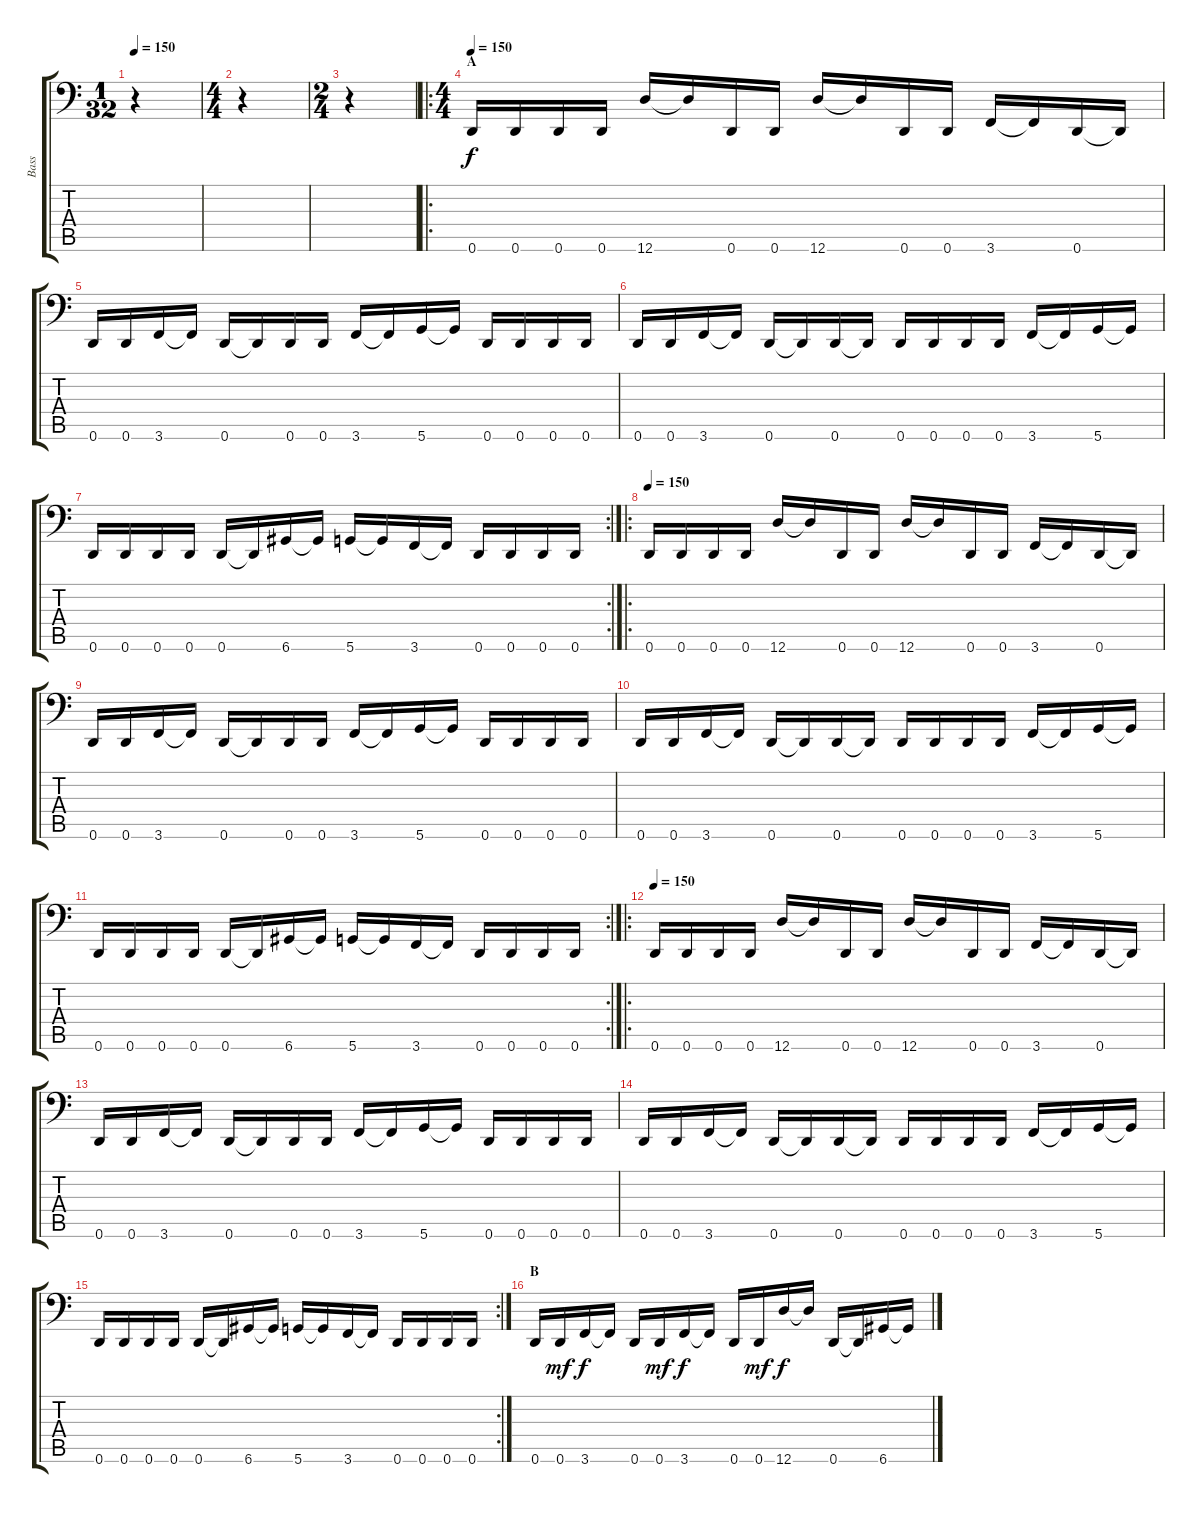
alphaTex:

\track ("Bass" "Bass") {instrument electricbassfinger}
\staff {score tabs}
\tuning (E3 B2 G2 D2 A1 D1) {hide}
\ts (1 32)
\tempo 150
\tempo 110
\tempo 150
\clef f4
\ks c
r.4{dy f instrument electricbassfinger} |
\ts (4 4)
r.4 |
\ts (2 4)
r.4 |
\ro
\ts (4 4)
\section ("" "A")
\tempo 150
0.6.16 0.6.16 0.6.16 0.6.16 12.6.16 12.6{t}.16 0.6.16 0.6.16 12.6.16 12.6{t}.16 0.6.16 0.6.16 3.6.16 3.6{t}.16 0.6.16 0.6{t}.16 |
0.6.16 0.6.16 3.6.16 3.6{t}.16 0.6.16 0.6{t}.16 0.6.16 0.6.16 3.6.16 3.6{t}.16 5.6.16 5.6{t}.16 0.6.16 0.6.16 0.6.16 0.6.16 |
0.6.16 0.6.16 3.6.16 3.6{t}.16 0.6.16 0.6{t}.16 0.6.16 0.6{t}.16 0.6.16 0.6.16 0.6.16 0.6.16 3.6.16 3.6{t}.16 5.6.16 5.6{t}.16 |
\rc 2
0.6.16 0.6.16 0.6.16 0.6.16 0.6.16 0.6{t}.16 6.6.16 6.6{t}.16 5.6.16 5.6{t}.16 3.6.16 3.6{t}.16 0.6.16 0.6.16 0.6.16 0.6.16 |
\ro
\tempo 150
0.6.16 0.6.16 0.6.16 0.6.16 12.6.16 12.6{t}.16 0.6.16 0.6.16 12.6.16 12.6{t}.16 0.6.16 0.6.16 3.6.16 3.6{t}.16 0.6.16 0.6{t}.16 |
0.6.16 0.6.16 3.6.16 3.6{t}.16 0.6.16 0.6{t}.16 0.6.16 0.6.16 3.6.16 3.6{t}.16 5.6.16 5.6{t}.16 0.6.16 0.6.16 0.6.16 0.6.16 |
0.6.16 0.6.16 3.6.16 3.6{t}.16 0.6.16 0.6{t}.16 0.6.16 0.6{t}.16 0.6.16 0.6.16 0.6.16 0.6.16 3.6.16 3.6{t}.16 5.6.16 5.6{t}.16 |
\rc 2
0.6.16 0.6.16 0.6.16 0.6.16 0.6.16 0.6{t}.16 6.6.16 6.6{t}.16 5.6.16 5.6{t}.16 3.6.16 3.6{t}.16 0.6.16 0.6.16 0.6.16 0.6.16 |
\ro
\tempo 150
0.6.16 0.6.16 0.6.16 0.6.16 12.6.16 12.6{t}.16 0.6.16 0.6.16 12.6.16 12.6{t}.16 0.6.16 0.6.16 3.6.16 3.6{t}.16 0.6.16 0.6{t}.16 |
0.6.16 0.6.16 3.6.16 3.6{t}.16 0.6.16 0.6{t}.16 0.6.16 0.6.16 3.6.16 3.6{t}.16 5.6.16 5.6{t}.16 0.6.16 0.6.16 0.6.16 0.6.16 |
0.6.16 0.6.16 3.6.16 3.6{t}.16 0.6.16 0.6{t}.16 0.6.16 0.6{t}.16 0.6.16 0.6.16 0.6.16 0.6.16 3.6.16 3.6{t}.16 5.6.16 5.6{t}.16 |
\rc 2
0.6.16 0.6.16 0.6.16 0.6.16 0.6.16 0.6{t}.16 6.6.16 6.6{t}.16 5.6.16 5.6{t}.16 3.6.16 3.6{t}.16 0.6.16 0.6.16 0.6.16 0.6.16 |
\section ("" "B")
0.6.16 0.6.16{dy mf} 3.6.16{dy f} 3.6{t}.16 0.6.16 0.6.16{dy mf} 3.6.16{dy f} 3.6{t}.16 0.6.16 0.6.16{dy mf} 12.6.16{dy f} 12.6{t}.16 0.6.16 0.6{t}.16 6.6.16 6.6{t}.16
